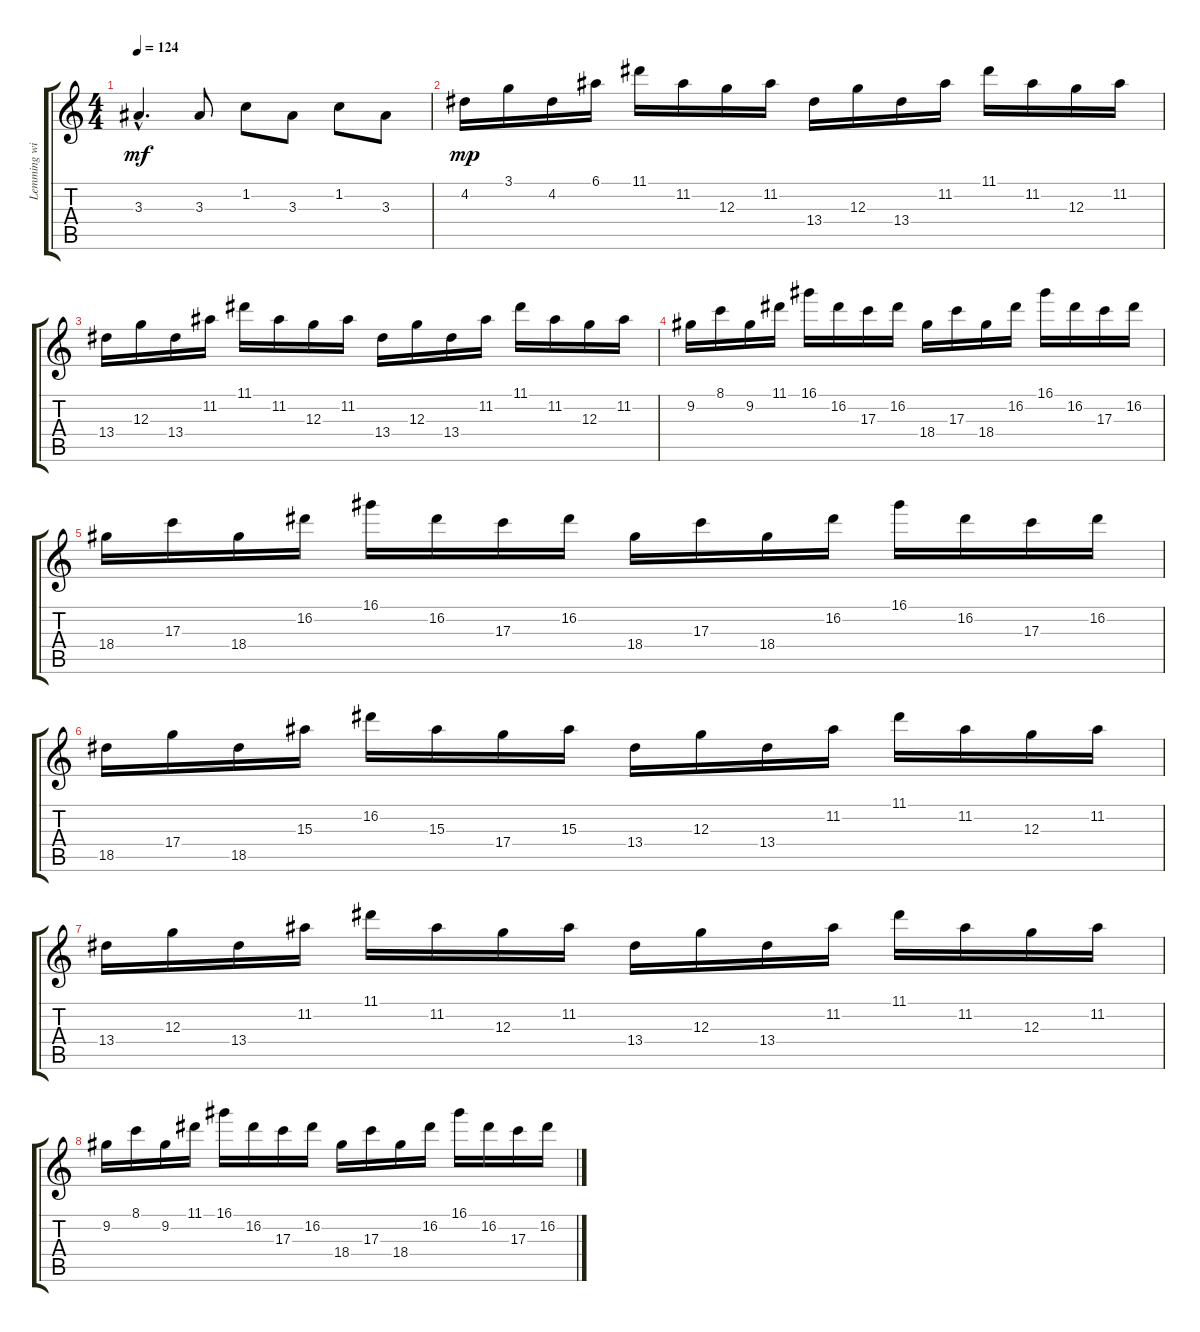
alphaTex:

\track ("Lemming with Guitar 2" "Lemming wi") {instrument distortionguitar}
\staff {score tabs}
\tuning (E4 B3 G3 D3 A2 E2) {hide}
\ts (4 4)
\tempo 124
\clef g2
\ks c
3.3{hac}.4{d dy mf} 3.3.8 1.2.8 3.3.8 1.2.8 3.3.8 |
4.2.16{dy mp} 3.1.16 4.2.16 6.1.16 11.1.16 11.2.16 12.3.16 11.2.16 13.4.16 12.3.16 13.4.16 11.2.16 11.1.16 11.2.16 12.3.16 11.2.16 |
13.4.16 12.3.16 13.4.16 11.2.16 11.1.16 11.2.16 12.3.16 11.2.16 13.4.16 12.3.16 13.4.16 11.2.16 11.1.16 11.2.16 12.3.16 11.2.16 |
9.2.16 8.1.16 9.2.16 11.1.16 16.1.16 16.2.16 17.3.16 16.2.16 18.4.16 17.3.16 18.4.16 16.2.16 16.1.16 16.2.16 17.3.16 16.2.16 |
18.4.16 17.3.16 18.4.16 16.2.16 16.1.16 16.2.16 17.3.16 16.2.16 18.4.16 17.3.16 18.4.16 16.2.16 16.1.16 16.2.16 17.3.16 16.2.16 |
18.5.16 17.4.16 18.5.16 15.3.16 16.2.16 15.3.16 17.4.16 15.3.16 13.4.16 12.3.16 13.4.16 11.2.16 11.1.16 11.2.16 12.3.16 11.2.16 |
13.4.16 12.3.16 13.4.16 11.2.16 11.1.16 11.2.16 12.3.16 11.2.16 13.4.16 12.3.16 13.4.16 11.2.16 11.1.16 11.2.16 12.3.16 11.2.16 |
9.2.16 8.1.16 9.2.16 11.1.16 16.1.16 16.2.16 17.3.16 16.2.16 18.4.16 17.3.16 18.4.16 16.2.16 16.1.16 16.2.16 17.3.16 16.2.16
